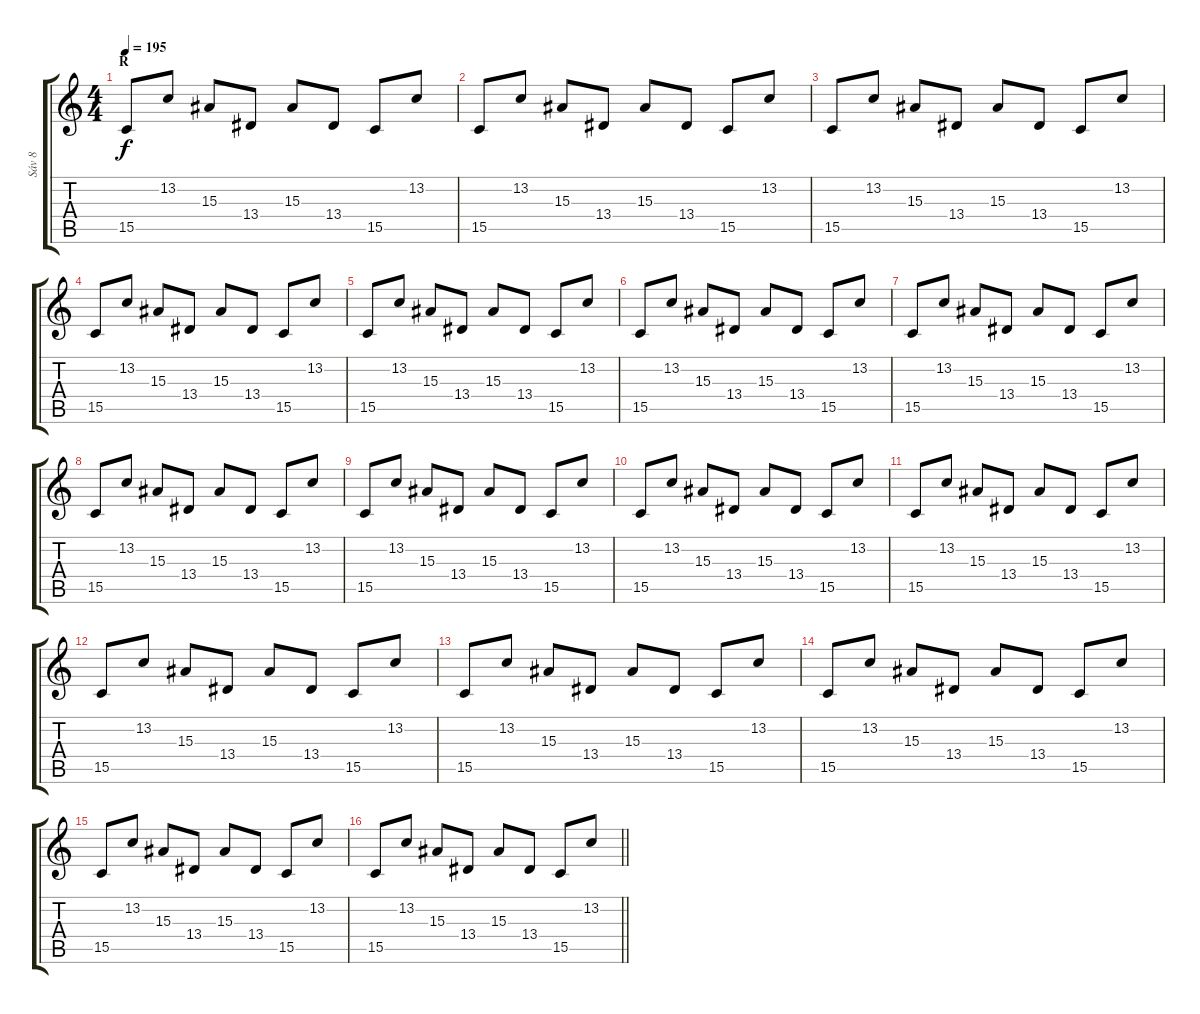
\track ("Sáv 8" "Sáv 8") {instrument woodblock}
\staff {score tabs}
\tuning (E4 B3 G3 D3 A2 E2) {hide}
\ts (4 4)
\section ("" "R")
\tempo 195
\clef g2
\ks c
15.5.8{dy f} 13.2.8 15.3.8 13.4.8 15.3.8 13.4.8 15.5.8 13.2.8 |
15.5.8 13.2.8 15.3.8 13.4.8 15.3.8 13.4.8 15.5.8 13.2.8 |
15.5.8 13.2.8 15.3.8 13.4.8 15.3.8 13.4.8 15.5.8 13.2.8 |
15.5.8 13.2.8 15.3.8 13.4.8 15.3.8 13.4.8 15.5.8 13.2.8 |
15.5.8 13.2.8 15.3.8 13.4.8 15.3.8 13.4.8 15.5.8 13.2.8 |
15.5.8 13.2.8 15.3.8 13.4.8 15.3.8 13.4.8 15.5.8 13.2.8 |
15.5.8 13.2.8 15.3.8 13.4.8 15.3.8 13.4.8 15.5.8 13.2.8 |
15.5.8 13.2.8 15.3.8 13.4.8 15.3.8 13.4.8 15.5.8 13.2.8 |
15.5.8 13.2.8 15.3.8 13.4.8 15.3.8 13.4.8 15.5.8 13.2.8 |
15.5.8 13.2.8 15.3.8 13.4.8 15.3.8 13.4.8 15.5.8 13.2.8 |
15.5.8 13.2.8 15.3.8 13.4.8 15.3.8 13.4.8 15.5.8 13.2.8 |
15.5.8 13.2.8 15.3.8 13.4.8 15.3.8 13.4.8 15.5.8 13.2.8 |
15.5.8 13.2.8 15.3.8 13.4.8 15.3.8 13.4.8 15.5.8 13.2.8 |
15.5.8 13.2.8 15.3.8 13.4.8 15.3.8 13.4.8 15.5.8 13.2.8 |
15.5.8 13.2.8 15.3.8 13.4.8 15.3.8 13.4.8 15.5.8 13.2.8 |
\barLineRight lightlight
15.5.8 13.2.8 15.3.8 13.4.8 15.3.8 13.4.8 15.5.8 13.2.8
